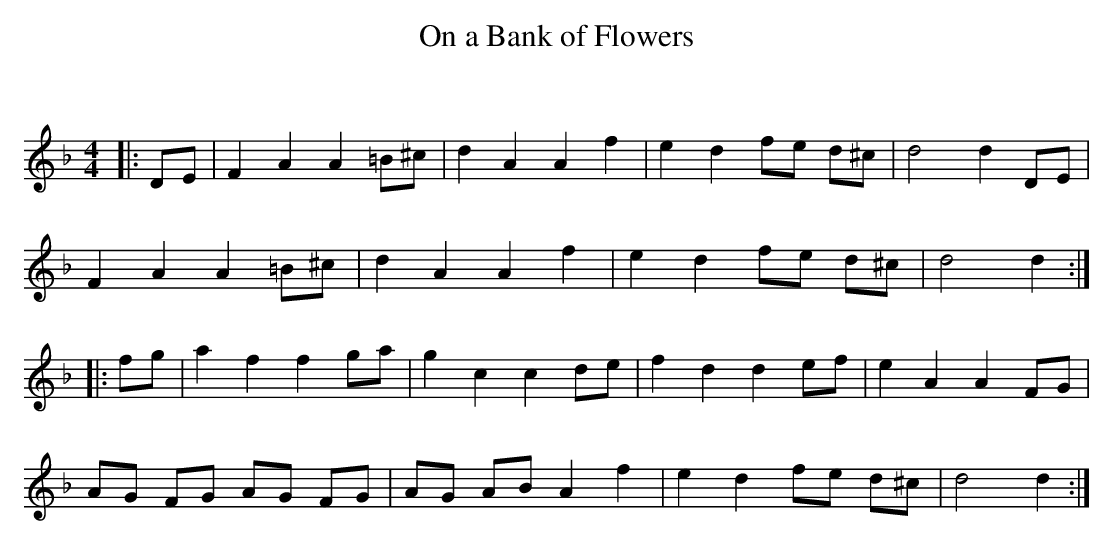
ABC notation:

X:1
T: On a Bank of Flowers
C:
Q: 232
K:Dm
M:4/4
L:1/8
|:DE|F2 A2 A2 =B^c|d2 A2 A2 f2|e2 d2 fe d^c|d4 d2 DE|
F2 A2 A2 =B^c|d2 A2 A2 f2|e2 d2 fe d^c|d4 d2:|
|:fg|a2 f2 f2 ga|g2 c2 c2 de|f2 d2 d2 ef|e2 A2 A2 FG|
AG FG AG FG|AG AB A2 f2|e2 d2 fe d^c|d4 d2:|
